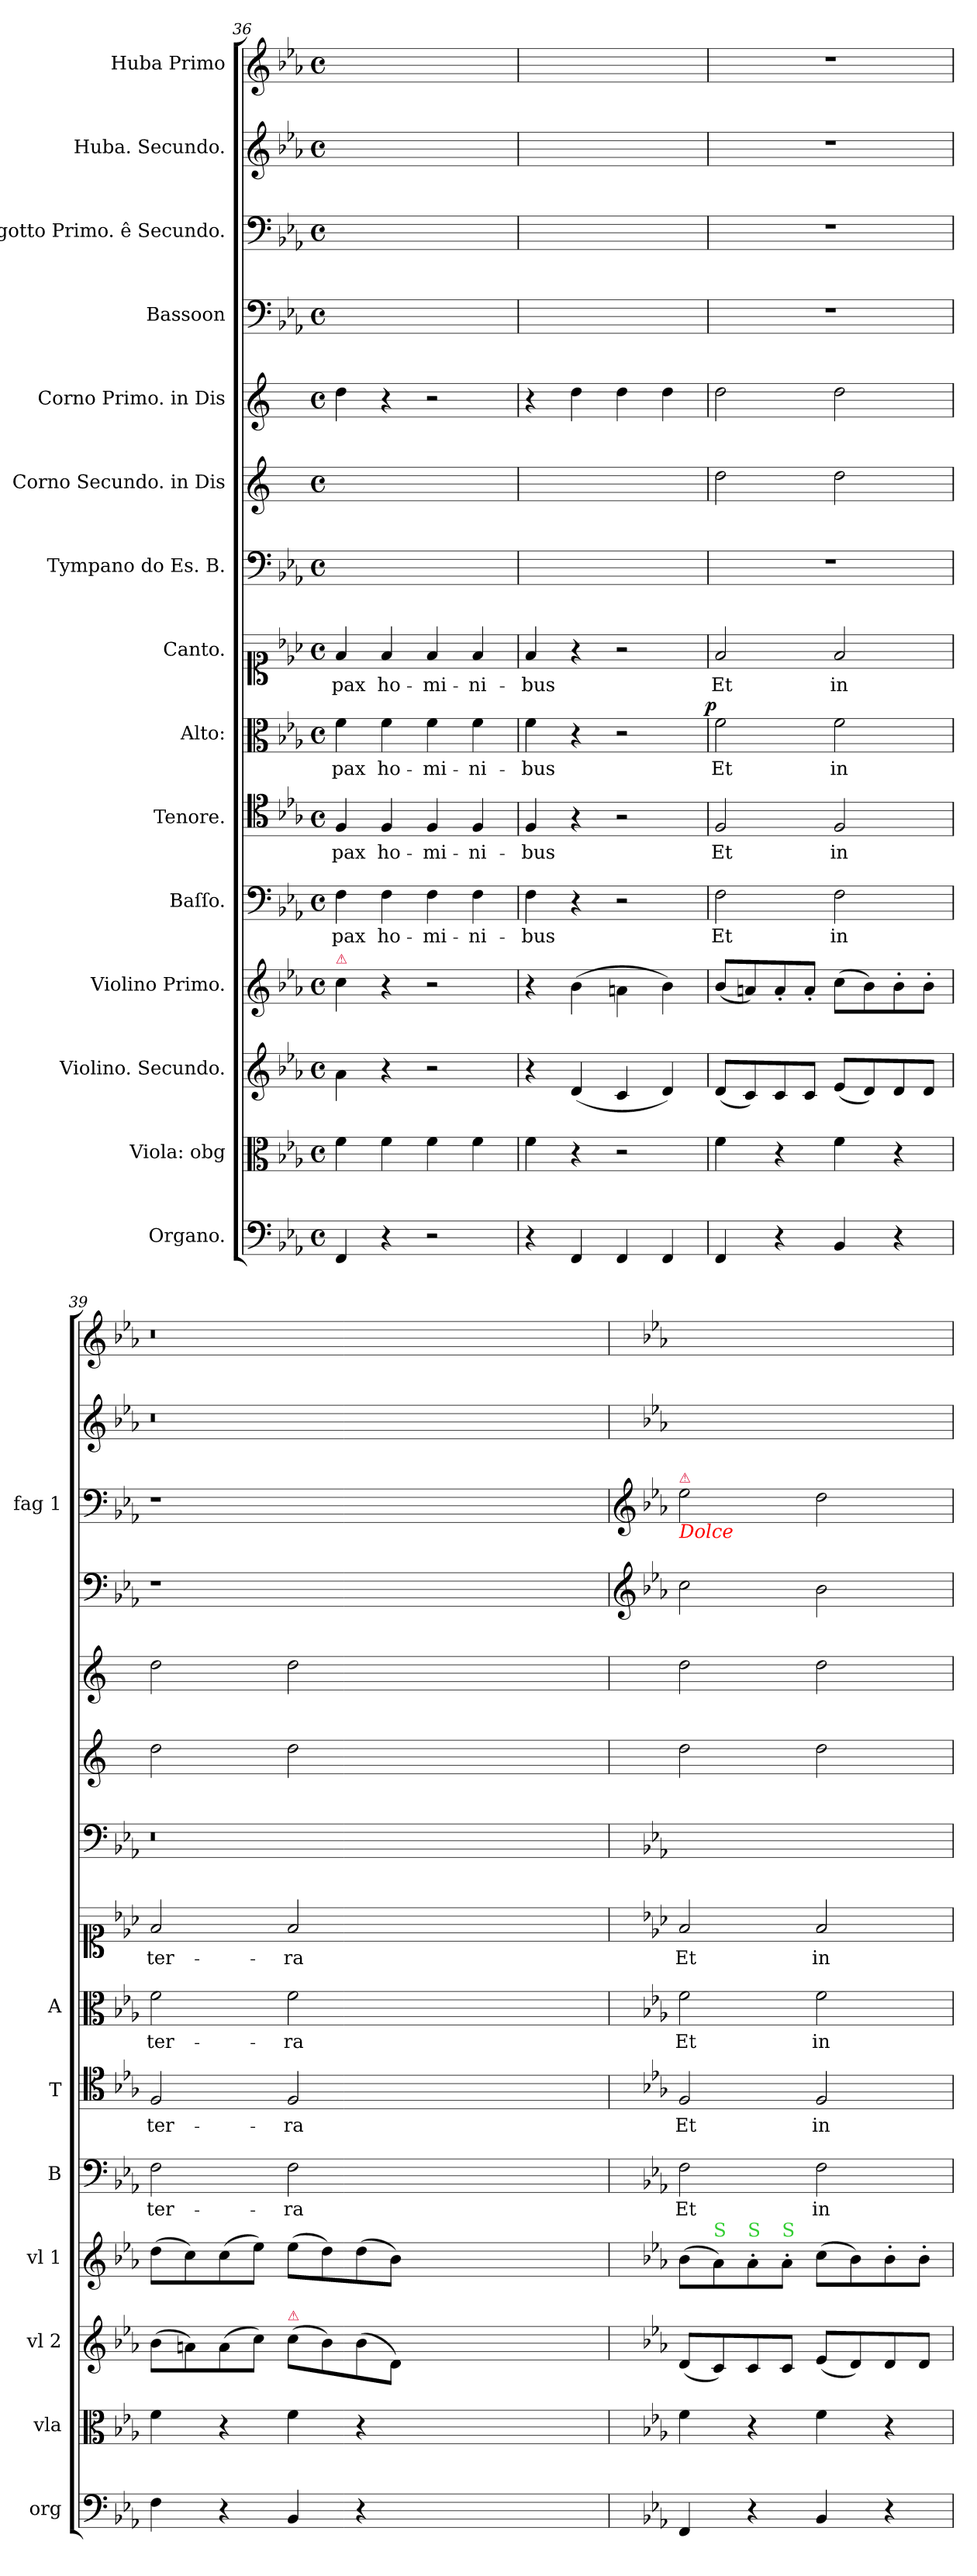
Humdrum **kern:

**kern	**kern	**kern	**kern	**kern	**text	**dynam	**kern	**text	**dynam	**kern	**text	**dynam	**kern	**text	**dynam	**kern	**kern	**dynam	**kern	**kern	**kern	**kern	**kern
*part15	*part14	*part13	*part12	*part11	*part11	*part11	*part10	*part10	*part10	*part9	*part9	*part9	*part8	*part8	*part8	*part7	*part6	*part6	*part5	*part4	*part3	*part2	*part1
*staff15	*staff14	*staff13	*staff12	*staff11	*staff11	*staff11	*staff10	*staff10	*staff10	*staff9	*staff9	*staff9	*staff8	*staff8	*staff8	*staff7	*staff6	*staff6	*staff5	*staff4	*staff3	*staff2	*staff1
*I"Organo.	*I"Viola: obg	*I"Violino. Secundo.	*I"Violino Primo.	*I"Baſſo.	*	*	*I"Tenore.	*	*	*I"Alto:	*	*	*I"Canto.	*	*	*I"Tympano do Es. B.	*I"Corno Secundo. in Dis	*	*I"Corno Primo. in Dis	*I"Bassoon	*I"Fagotto Primo. ê Secundo.	*I"Huba. Secundo.	*I"Huba Primo
*I'org	*I'vla	*I'vl 2	*I'vl 1	*I'B	*	*	*I'T	*	*	*I'A	*	*	*	*	*	*	*	*	*	*	*I'fag 1	*	*
*clefF4	*clefC3	*clefG2	*clefG2	*clefF4	*	*	*clefC4	*	*	*clefC3	*	*	*clefC1	*	*	*clefF4	*clefG2	*	*clefG2	*clefF4	*clefF4	*clefG2	*clefG2
*	*	*	*	*	*	*	*	*	*	*	*	*	*	*	*	*	*ITrd5c9	*	*ITrd5c9	*	*	*	*
*k[b-e-a-]	*k[b-e-a-]	*k[b-e-a-]	*k[b-e-a-]	*k[b-e-a-]	*	*	*k[b-e-a-]	*	*	*k[b-e-a-]	*	*	*k[b-e-a-]	*	*	*k[b-e-a-]	*k[b-e-a-]	*	*k[b-e-a-]	*k[b-e-a-]	*k[b-e-a-]	*k[b-e-a-]	*k[b-e-a-]
*E-:	*E-:	*E-:	*E-:	*E-:	*	*	*E-:	*	*	*E-:	*	*	*E-:	*	*	*E-:	*E-:	*	*E-:	*E-:	*E-:	*E-:	*E-:
*M4/4	*M4/4	*M4/4	*M4/4	*M4/4	*	*	*M4/4	*	*	*M4/4	*	*	*M4/4	*	*	*M4/4	*M4/4	*	*M4/4	*M4/4	*M4/4	*M4/4	*M4/4
*met(c)	*met(c)	*met(c)	*met(c)	*met(c)	*	*	*met(c)	*	*	*met(c)	*	*	*met(c)	*	*	*met(c)	*met(c)	*	*met(c)	*met(c)	*met(c)	*met(c)	*met(c)
=36	=36	=36	=36	=36	=36	=36	=36	=36	=36	=36	=36	=36	=36	=36	=36	=36	=36	=36	=36	=36	=36	=36	=36
!	!	!	!LO:TX:a:color=crimson:t=⚠	!	!	!	!	!	!	!	!	!	!	!	!	!	!	!	!	!	!	!	!
4FF/	4f\	4a-\	4cc\	4F\	pax	.	4F/	pax	.	4f\	pax	.	4f/	pax	.	1ryy	1ryy	.	4f\	1ryy	1ryy	1ryy	1ryy
4r	4f\	4r	4r	4F\	ho-	.	4F/	ho-	.	4f\	ho-	.	4f/	ho-	.	.	.	.	4r	.	.	.	.
2r	4f\	2r	2r	4F\	-mi-	.	4F/	-mi-	.	4f\	-mi-	.	4f/	-mi-	.	.	.	.	2r	.	.	.	.
.	4f\	.	.	4F\	-ni-	.	4F/	-ni-	.	4f\	-ni-	.	4f/	-ni-	.	.	.	.	.	.	.	.	.
=37	=37	=37	=37	=37	=37	=37	=37	=37	=37	=37	=37	=37	=37	=37	=37	=37	=37	=37	=37	=37	=37	=37	=37
4r	4f\	4r	4r	4F\	-bus	.	4F/	-bus	.	4f\	-bus	.	4f/	-bus	.	1ryy	1ryy	.	4r	1ryy	1ryy	1ryy	1ryy
4FF/	4r	(4d/	(4b-\	4r	.	.	4r	.	.	4r	.	.	4r	.	.	.	.	.	4f\	.	.	.	.
4FF/	2r	4c/	4an\	2r	.	.	2r	.	.	2r	.	.	2r	.	.	.	.	.	4f\	.	.	.	.
4FF/	.	4d/)	4b-\)	.	.	.	.	.	.	.	.	.	.	.	.	.	.	.	4f\	.	.	.	.
=38	=38	=38	=38	=38	=38	=38	=38	=38	=38	=38	=38	=38	=38	=38	=38	=38	=38	=38	=38	=38	=38	=38	=38
!	!	!	!	!	!	!LO:DY:a	!	!	!LO:DY:a	!	!	!LO:DY:b:rj	!	!	!LO:DY:a	!	!	!LO:DY:b	!	!	!	!	!
4FF/	4f\	(8d/L	(8b-/L	2F\	Et	pia	2F/	Et	pia	2f\	Et	p	2f/	Et	pia	1r	2f\	pia	2f\	1r	1r	1r	1r
.	.	8c/)	8an/)	.	.	.	.	.	.	.	.	.	.	.	.	.	.	.	.	.	.	.	.
4r	4r	8c/	8a'/	.	.	.	.	.	.	.	.	.	.	.	.	.	.	.	.	.	.	.	.
.	.	8c/J	8a'/J	.	.	.	.	.	.	.	.	.	.	.	.	.	.	.	.	.	.	.	.
4BB-/	4f\	(8e-/L	(8cc\L	2F\	in	.	2F/	in	.	2f\	in	.	2f/	in	.	.	2f\	.	2f\	.	.	.	.
.	.	8d/)	8b-\)	.	.	.	.	.	.	.	.	.	.	.	.	.	.	.	.	.	.	.	.
4r	4r	8d/	8b-'\	.	.	.	.	.	.	.	.	.	.	.	.	.	.	.	.	.	.	.	.
.	.	8d/J	8b-'\J	.	.	.	.	.	.	.	.	.	.	.	.	.	.	.	.	.	.	.	.
=39	=39	=39	=39	=39	=39	=39	=39	=39	=39	=39	=39	=39	=39	=39	=39	=39	=39	=39	=39	=39	=39	=39	=39
4F\	4f\	(8b-\L	(8dd\L	2F\	ter-	.	2F/	ter-	.	2f\	ter-	.	2f/	ter-	.	0.r	2f\	.	2f\	1r	1r	0.r	0.r
.	.	8an\)	8cc\)	.	.	.	.	.	.	.	.	.	.	.	.	.	.	.	.	.	.	.	.
4r	4r	(8a\	(8cc\	.	.	.	.	.	.	.	.	.	.	.	.	.	.	.	.	.	.	.	.
.	.	8cc\J)	8ee-\J)	.	.	.	.	.	.	.	.	.	.	.	.	.	.	.	.	.	.	.	.
!	!	!LO:TX:a:color=crimson:t=⚠	!	!	!	!	!	!	!	!	!	!	!	!	!	!	!	!	!	!	!	!	!
4BB-/	4f\	(8cc\L	(8ee-\L	2F\	-ra	.	2F/	-ra	.	2f\	-ra	.	2f/	-ra	.	.	2f\	.	2f\	.	.	.	.
.	.	8b-\)	8dd\)	.	.	.	.	.	.	.	.	.	.	.	.	.	.	.	.	.	.	.	.
4r	4r	(8b-\	(8dd\	.	.	.	.	.	.	.	.	.	.	.	.	.	.	.	.	.	.	.	.
.	.	8d/J)	8b-\J)	.	.	.	.	.	.	.	.	.	.	.	.	.	.	.	.	.	.	.	.
0ryy	0ryy	0ryy	0ryy	0ryy	.	.	0ryy	.	.	0ryy	.	.	0ryy	.	.	.	0ryy	.	0ryy	0ryy	0ryy	.	.
=40	=40	=40	=40	=40	=40	=40	=40	=40	=40	=40	=40	=40	=40	=40	=40	=40	=40	=40	=40	=40	=40	=40	=40
*	*	*	*	*	*	*	*	*	*	*	*	*	*	*	*	*	*	*	*	*clefG2	*clefG2	*	*
*	*	*	*	*	*	*	*	*	*	*	*	*	*	*	*	*	*	*	*	*k[b-e-a-]	*k[b-e-a-]	*	*
!	!	!	!	!	!	!	!	!	!	!	!	!	!	!	!	!	!	!	!	!	!LO:TX:a:color=crimson:t=⚠	!	!
!	!	!	!	!	!	!	!	!	!	!	!	!	!	!	!	!	!	!	!	!	!LO:TX:b:i:color=red:t=Dolce	!	!
!	!	!	!	!	!LO:LY:i	!	!	!	!	!	!LO:LY:i	!	!	!LO:LY:i	!	!	!	!	!	!	!	!	!
4FF/	4f\	(8d/L	(8b-\L	2F\	Et	.	2F/	Et	.	2f\	Et	.	2f/	Et	.	1ryy	2f\	.	2f\	2cc\	2ee-\	1ryy	1ryy
!	!	!	!LO:TX:a:color=limegreen:t=S	!	!	!	!	!	!	!	!	!	!	!	!	!	!	!	!	!	!	!	!
.	.	8c/)	8a-\)	.	.	.	.	.	.	.	.	.	.	.	.	.	.	.	.	.	.	.	.
!	!	!	!LO:TX:a:color=limegreen:t=S	!	!	!	!	!	!	!	!	!	!	!	!	!	!	!	!	!	!	!	!
4r	4r	8c/	8a-'\	.	.	.	.	.	.	.	.	.	.	.	.	.	.	.	.	.	.	.	.
!	!	!	!LO:TX:a:color=limegreen:t=S	!	!	!	!	!	!	!	!	!	!	!	!	!	!	!	!	!	!	!	!
.	.	8c/J	8a-'\J	.	.	.	.	.	.	.	.	.	.	.	.	.	.	.	.	.	.	.	.
!	!	!	!	!	!LO:LY:i	!	!	!	!	!	!LO:LY:i	!	!	!LO:LY:i	!	!	!	!	!	!	!	!	!
4BB-/	4f\	(8e-/L	(8cc\L	2F\	in	.	2F/	in	.	2f\	in	.	2f/	in	.	.	2f\	.	2f\	2b-\	2dd\	.	.
.	.	8d/)	8b-\)	.	.	.	.	.	.	.	.	.	.	.	.	.	.	.	.	.	.	.	.
4r	4r	8d/	8b-'\	.	.	.	.	.	.	.	.	.	.	.	.	.	.	.	.	.	.	.	.
.	.	8d/J	8b-'\J	.	.	.	.	.	.	.	.	.	.	.	.	.	.	.	.	.	.	.	.
=	=	=	=	=	=	=	=	=	=	=	=	=	=	=	=	=	=	=	=	=	=	=	=
*-	*-	*-	*-	*-	*-	*-	*-	*-	*-	*-	*-	*-	*-	*-	*-	*-	*-	*-	*-	*-	*-	*-	*-
